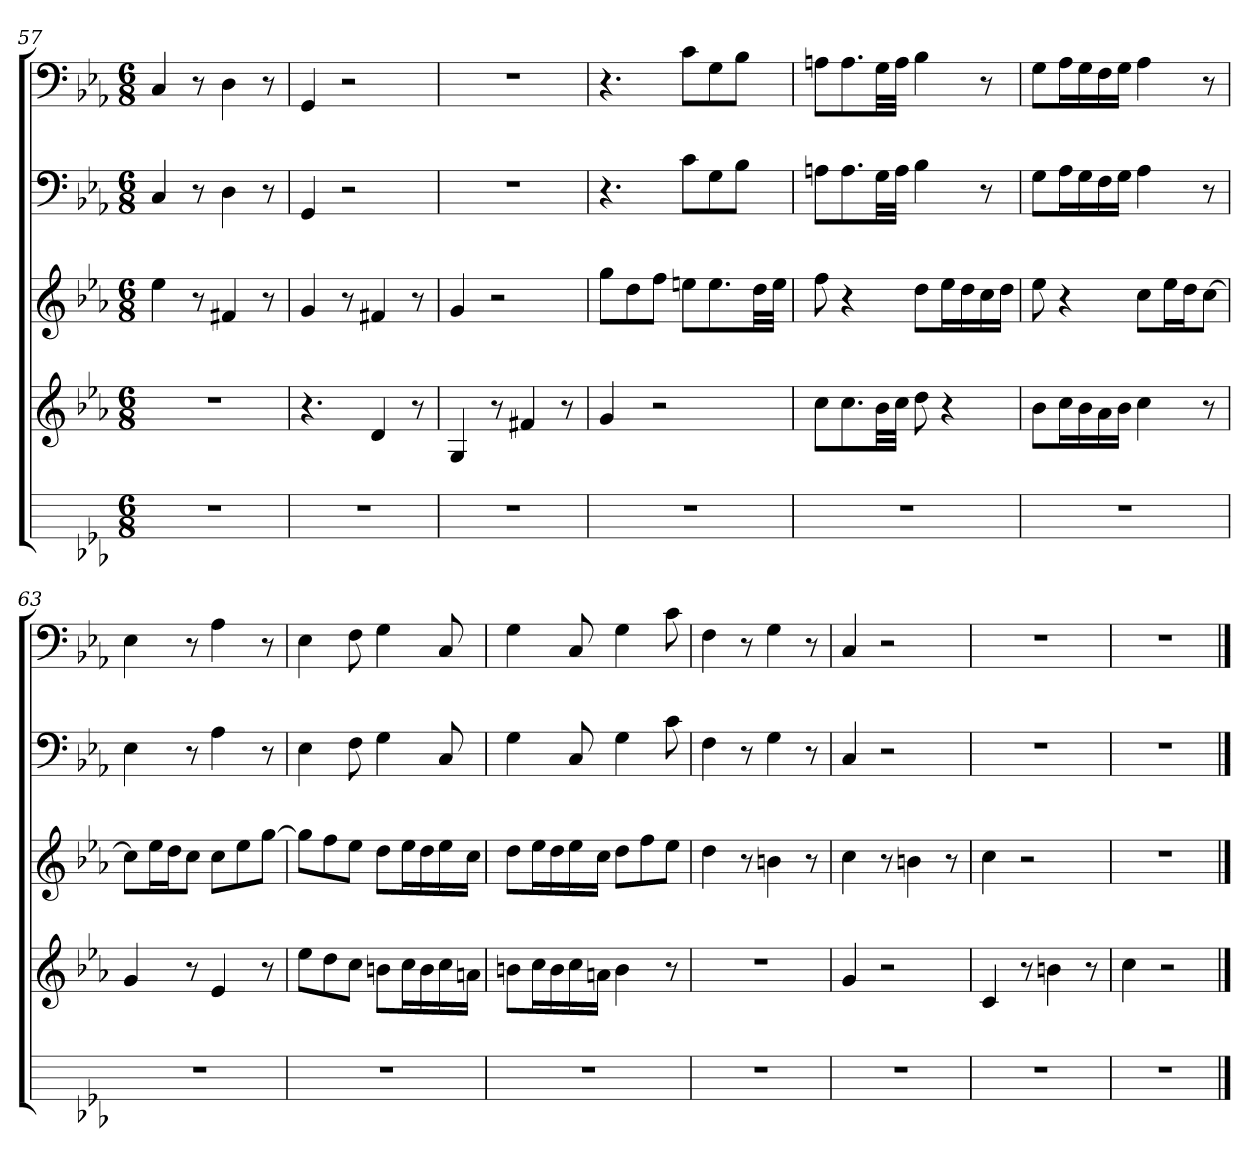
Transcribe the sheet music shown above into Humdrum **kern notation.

**kern	**kern	**kern	**kern	**kern
*part5	*part4	*part3	*part2	*part1
*staff5	*staff4	*staff3	*staff2	*staff1
*	*	*	*clefF4	*clefF4
*k[b-e-a-]	*k[b-e-a-]	*k[b-e-a-]	*k[b-e-a-]	*k[b-e-a-]
*E-:	*E-:	*E-:	*E-:	*E-:
*M6/8	*M6/8	*M6/8	*M6/8	*M6/8
=57	=57	=57	=57	=57
2.r	2.r	4ee-	4C	4C
.	.	8r	8r	8r
.	.	4f#X	4D	4D
.	.	8r	8r	8r
=58	=58	=58	=58	=58
2.r	4.r	4g	4GG	4GG
.	.	8r	2r	2r
.	4d	4f#X	.	.
.	8r	8r	.	.
=59	=59	=59	=59	=59
2.r	4G	4g	2.r	2.r
.	8r	2r	.	.
.	4f#X	.	.	.
.	8r	.	.	.
=60	=60	=60	=60	=60
2.r	4g	8ggL	4.r	4.r
.	.	8dd	.	.
.	2r	8ffJ	.	.
.	.	8eenL	8c\L	8c\L
.	.	8.ee	8G\	8G\
.	.	.	8B-\J	8B-\J
.	.	32ddLL	.	.
.	.	32eeJJJ	.	.
=61	=61	=61	=61	=61
2.r	8ccL	8ff	8An\L	8An\L
.	8.cc	4r	8.A\	8.A\
.	32b-LL	.	32G\LL	32G\LL
.	32ccJJJ	.	32A\JJJ	32A\JJJ
.	8dd	8ddL	4B-	4B-
.	4r	16ee-L	.	.
.	.	16dd	.	.
.	.	16cc	8r	8r
.	.	16ddJJ	.	.
=62	=62	=62	=62	=62
2.r	8b-L	8ee-	8G\L	8G\L
.	16ccL	4r	16A-\L	16A-\L
.	16b-	.	16G\	16G\
.	16a-	.	16F\	16F\
.	16b-JJ	.	16G\JJ	16G\JJ
.	4cc	8ccL	4A-	4A-
.	.	16ee-L	.	.
.	.	16ddJ	.	.
.	8r	[8ccJ	8r	8r
=63	=63	=63	=63	=63
2.r	4g	8ccL]	4E-	4E-
.	.	16ee-L	.	.
.	.	16ddJ	.	.
.	8r	8ccJ	8r	8r
.	4e-	8ccL	4A-	4A-
.	.	8ee-	.	.
.	8r	[8ggJ	8r	8r
=64	=64	=64	=64	=64
2.r	8ee-L	8ggL]	4E-	4E-
.	8dd	8ff	.	.
.	8ccJ	8ee-J	8F	8F
.	8bnL	8ddL	4G	4G
.	16ccL	16ee-L	.	.
.	16b	16dd	.	.
.	16cc	16ee-	8C	8C
.	16anJJ	16ccJJ	.	.
=65	=65	=65	=65	=65
2.r	8bnL	8ddL	4G	4G
.	16ccL	16ee-L	.	.
.	16b	16dd	.	.
.	16cc	16ee-	8C	8C
.	16anJJ	16ccJJ	.	.
.	4b	8ddL	4G	4G
.	.	8ff	.	.
.	8r	8ee-J	8c	8c
=66	=66	=66	=66	=66
2.r	2.r	4dd	4F	4F
.	.	8r	8r	8r
.	.	4bn	4G	4G
.	.	8r	8r	8r
=67	=67	=67	=67	=67
2.r	4g	4cc	4C	4C
.	2r	8r	2r	2r
.	.	4bn	.	.
.	.	8r	.	.
=68	=68	=68	=68	=68
2.r	4c	4cc	2.r	2.r
.	8r	2r	.	.
.	4bn	.	.	.
.	8r	.	.	.
=69	=69	=69	=69	=69
2.r	4cc	2.r	2.r	2.r
.	2r	.	.	.
==	==	==	==	==
*-	*-	*-	*-	*-
